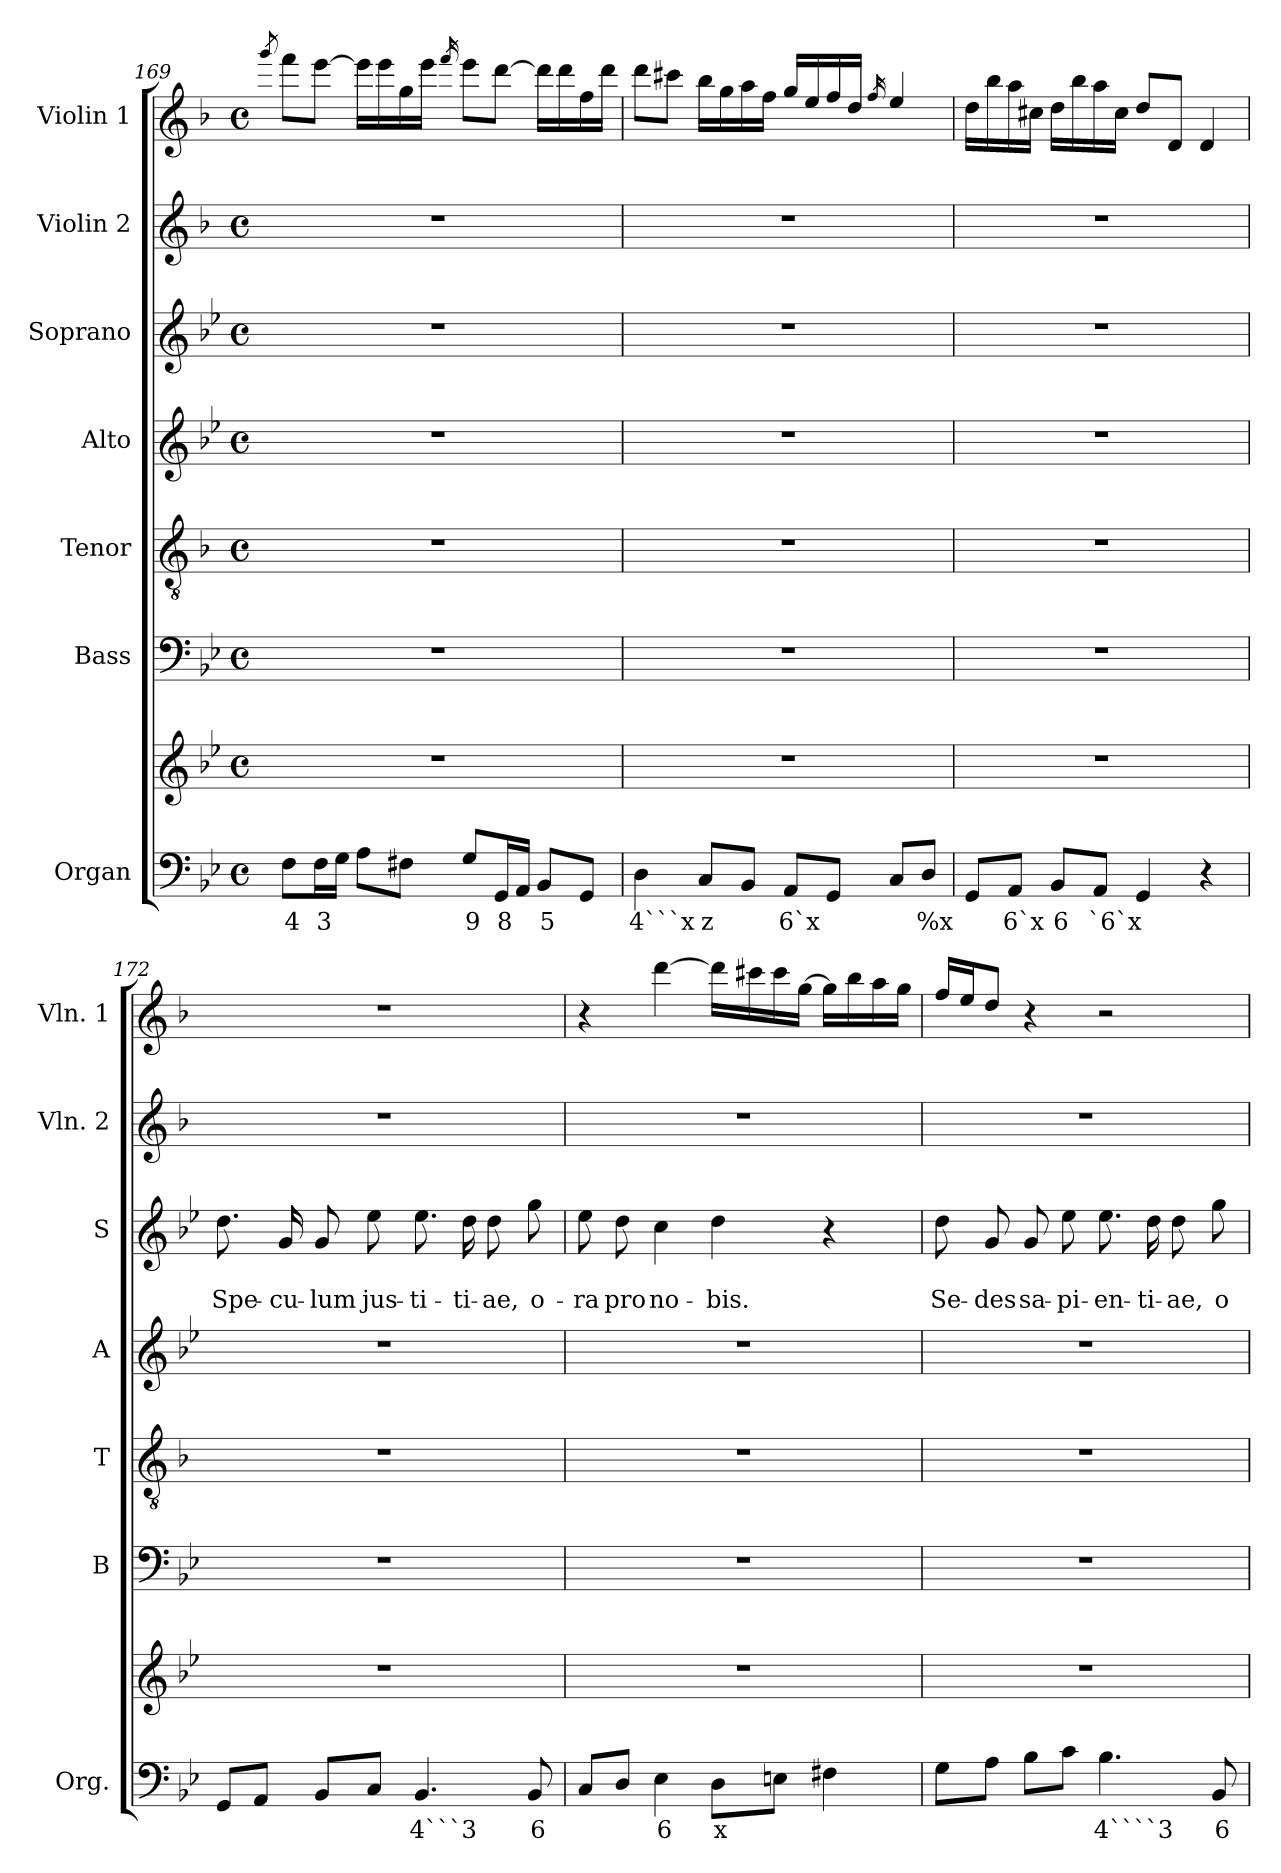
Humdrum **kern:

**kern	**text	**kern	**kern	**kern	**kern	**kern	**text	**text	**kern	**kern
*part7	*part7	*part7	*part6	*part5	*part4	*part3	*part3	*part3	*part2	*part1
*staff8	*staff8	*staff7	*staff6	*staff5	*staff4	*staff3	*staff3	*staff3	*staff2	*staff1
*I"Organ	*	*	*I"Bass	*I"Tenor	*I"Alto	*I"Soprano	*	*	*I"Violin 2	*I"Violin 1
*I'Org.	*	*	*I'B	*I'T	*I'A	*I'S	*	*	*I'Vln. 2	*I'Vln. 1
*clefF4	*	*clefG2	*clefF4	*clefGv2	*clefG2	*clefG2	*	*	*clefG2	*clefG2
*	*	*	*	*ITrd4c7	*	*	*	*	*ITrd4c7	*ITrd4c7
*k[b-e-]	*	*k[b-e-]	*k[b-e-]	*k[b-e-]	*k[b-e-]	*k[b-e-]	*	*	*k[b-e-]	*k[b-e-]
*B-:	*	*B-:	*B-:	*B-:	*B-:	*B-:	*	*	*B-:	*B-:
*M4/4	*	*M4/4	*M4/4	*M4/4	*M4/4	*M4/4	*	*	*M4/4	*M4/4
*met(c)	*	*met(c)	*met(c)	*met(c)	*met(c)	*met(c)	*	*	*met(c)	*met(c)
=169	=169	=169	=169	=169	=169	=169	=169	=169	=169	=169
.	.	.	.	.	.	.	.	.	.	8qccc/
!	!LO:LY:b	!	!	!	!	!	!	!	!	!
8F\L	4	1r	1r	1r	1r	1r	.	.	1r	8bb-\L
!	!LO:LY:b	!	!	!	!	!	!	!	!	!
16F\L	3	.	.	.	.	.	.	.	.	[8aa\J
16G\JJ	.	.	.	.	.	.	.	.	.	.
8A\L	.	.	.	.	.	.	.	.	.	16aa\LL]
.	.	.	.	.	.	.	.	.	.	16aa\
8F#X\J	.	.	.	.	.	.	.	.	.	16cc\
.	.	.	.	.	.	.	.	.	.	16aa\JJ
.	.	.	.	.	.	.	.	.	.	16qbb-/
!	!LO:LY:b	!	!	!	!	!	!	!	!	!
8G/L	9	.	.	.	.	.	.	.	.	8aa\L
!	!LO:LY:b	!	!	!	!	!	!	!	!	!
16GG/L	8	.	.	.	.	.	.	.	.	[8gg\J
16AA/JJ	.	.	.	.	.	.	.	.	.	.
!	!LO:LY:b	!	!	!	!	!	!	!	!	!
8BB-/L	5	.	.	.	.	.	.	.	.	16gg\LL]
.	.	.	.	.	.	.	.	.	.	16gg\
8GG/J	.	.	.	.	.	.	.	.	.	16b-\
.	.	.	.	.	.	.	.	.	.	16gg\JJ
!!LO:LB:g=z
=170	=170	=170	=170	=170	=170	=170	=170	=170	=170	=170
!	!LO:LY:b	!	!	!	!	!	!	!	!	!
4D\	4```x	1r	1r	1r	1r	1r	.	.	1r	8gg\L
.	.	.	.	.	.	.	.	.	.	8ff#X\J
!	!LO:LY:b	!	!	!	!	!	!	!	!	!
8C/L	z	.	.	.	.	.	.	.	.	16ee-i\LL
.	.	.	.	.	.	.	.	.	.	16cc\
8BB-/J	.	.	.	.	.	.	.	.	.	16dd\
.	.	.	.	.	.	.	.	.	.	16b-\JJ
!	!LO:LY:b	!	!	!	!	!	!	!	!	!
8AA/L	6`x	.	.	.	.	.	.	.	.	16cc/LL
.	.	.	.	.	.	.	.	.	.	16a/
8GG/J	.	.	.	.	.	.	.	.	.	16b-/
.	.	.	.	.	.	.	.	.	.	16g/JJ
.	.	.	.	.	.	.	.	.	.	16qb-/
8C/L	.	.	.	.	.	.	.	.	.	4a/
!	!LO:LY:b	!	!	!	!	!	!	!	!	!
8D/J	%x	.	.	.	.	.	.	.	.	.
=171	=171	=171	=171	=171	=171	=171	=171	=171	=171	=171
8GG/L	.	1r	1r	1r	1r	1r	.	.	1r	16g\LL
.	.	.	.	.	.	.	.	.	.	16ee-\
!	!LO:LY:b	!	!	!	!	!	!	!	!	!
8AA/J	6`x	.	.	.	.	.	.	.	.	16dd\
.	.	.	.	.	.	.	.	.	.	16f#X\JJ
!	!LO:LY:b	!	!	!	!	!	!	!	!	!
8BB-/L	6	.	.	.	.	.	.	.	.	16g\LL
.	.	.	.	.	.	.	.	.	.	16ee-\
!	!LO:LY:b	!	!	!	!	!	!	!	!	!
8AA/J	`6`x	.	.	.	.	.	.	.	.	16dd\
.	.	.	.	.	.	.	.	.	.	16f#\JJ
4GG/	.	.	.	.	.	.	.	.	.	8g/L
.	.	.	.	.	.	.	.	.	.	8G/J
4r	.	.	.	.	.	.	.	.	.	4G/
=172	=172	=172	=172	=172	=172	=172	=172	=172	=172	=172
!	!	!	!	!	!	!	!	!LO:LY:b	!	!
8GG/L	.	1r	1r	1r	1r	8.dd\	.	Spe-	1r	1r
8AA/J	.	.	.	.	.	.	.	.	.	.
!	!	!	!	!	!	!	!	!LO:LY:b	!	!
.	.	.	.	.	.	16g/	.	-cu-	.	.
!	!	!	!	!	!	!	!	!LO:LY:b	!	!
8BB-/L	.	.	.	.	.	8g/	.	-lum	.	.
!	!	!	!	!	!	!	!	!LO:LY:b	!	!
8C/J	.	.	.	.	.	8ee-\	.	jus-	.	.
!	!LO:LY:b	!	!	!	!	!	!	!	!	!
!	!	!	!	!	!	!	!	!LO:LY:b	!	!
4.BB-/	4```3	.	.	.	.	8.ee-\	.	-ti-	.	.
!	!	!	!	!	!	!	!	!LO:LY:b	!	!
.	.	.	.	.	.	16dd\	.	-ti-	.	.
!	!	!	!	!	!	!	!	!LO:LY:b	!	!
.	.	.	.	.	.	8dd\	.	-ae,	.	.
!	!LO:LY:b	!	!	!	!	!	!	!	!	!
!	!	!	!	!	!	!	!	!LO:LY:b	!	!
8BB-/	6	.	.	.	.	8gg\	.	o-	.	.
=173	=173	=173	=173	=173	=173	=173	=173	=173	=173	=173
!	!	!	!	!	!	!	!	!LO:LY:b	!	!
8C/L	.	1r	1r	1r	1r	8ee-\	.	-ra	1r	4r
!	!	!	!	!	!	!	!	!LO:LY:b	!	!
8D/J	.	.	.	.	.	8dd\	.	pro	.	.
!	!LO:LY:b	!	!	!	!	!	!	!	!	!
!	!	!	!	!	!	!	!	!LO:LY:b	!	!
4E-\	6	.	.	.	.	4cc\	.	no-	.	[4gg\
!	!LO:LY:b	!	!	!	!	!	!	!	!	!
!	!	!	!	!	!	!	!	!LO:LY:b	!	!
8D\L	x	.	.	.	.	4dd\	.	-bis.	.	16gg\LL]
.	.	.	.	.	.	.	.	.	.	16ff#X\
8En\J	.	.	.	.	.	.	.	.	.	16ff#\
.	.	.	.	.	.	.	.	.	.	[16cc\JJ
4F#X\	.	.	.	.	.	4r	.	.	.	16cc\LL]
.	.	.	.	.	.	.	.	.	.	16ee-\
.	.	.	.	.	.	.	.	.	.	16dd\
.	.	.	.	.	.	.	.	.	.	16cc\JJ
!!LO:PB:g=z
=174	=174	=174	=174	=174	=174	=174	=174	=174	=174	=174
!	!	!	!	!	!	!	!	!LO:LY:b	!	!
8G\L	.	1r	1r	1r	1r	8dd\	.	Se-	1r	16b-/LL
.	.	.	.	.	.	.	.	.	.	16a/J
!	!	!	!	!	!	!	!	!LO:LY:b	!	!
8A\J	.	.	.	.	.	8g/	.	-des	.	8g/J
!	!	!	!	!	!	!	!	!LO:LY:b	!	!
8B-\L	.	.	.	.	.	8g/	.	sa-	.	4r
!	!	!	!	!	!	!	!	!LO:LY:b	!	!
8c\J	.	.	.	.	.	8ee-\	.	-pi-	.	.
!	!LO:LY:b	!	!	!	!	!	!	!	!	!
!	!	!	!	!	!	!	!	!LO:LY:b	!	!
4.B-\	4````3	.	.	.	.	8.ee-\	.	-en-	.	2r
!	!	!	!	!	!	!	!	!LO:LY:b	!	!
.	.	.	.	.	.	16dd\	.	-ti-	.	.
!	!	!	!	!	!	!	!	!LO:LY:b	!	!
.	.	.	.	.	.	8dd\	.	-ae,	.	.
!	!LO:LY:b	!	!	!	!	!	!	!	!	!
!	!	!	!	!	!	!	!	!LO:LY:b	!	!
8BB-/	6	.	.	.	.	8gg\	.	o-	.	.
=	=	=	=	=	=	=	=	=	=	=
*-	*-	*-	*-	*-	*-	*-	*-	*-	*-	*-
